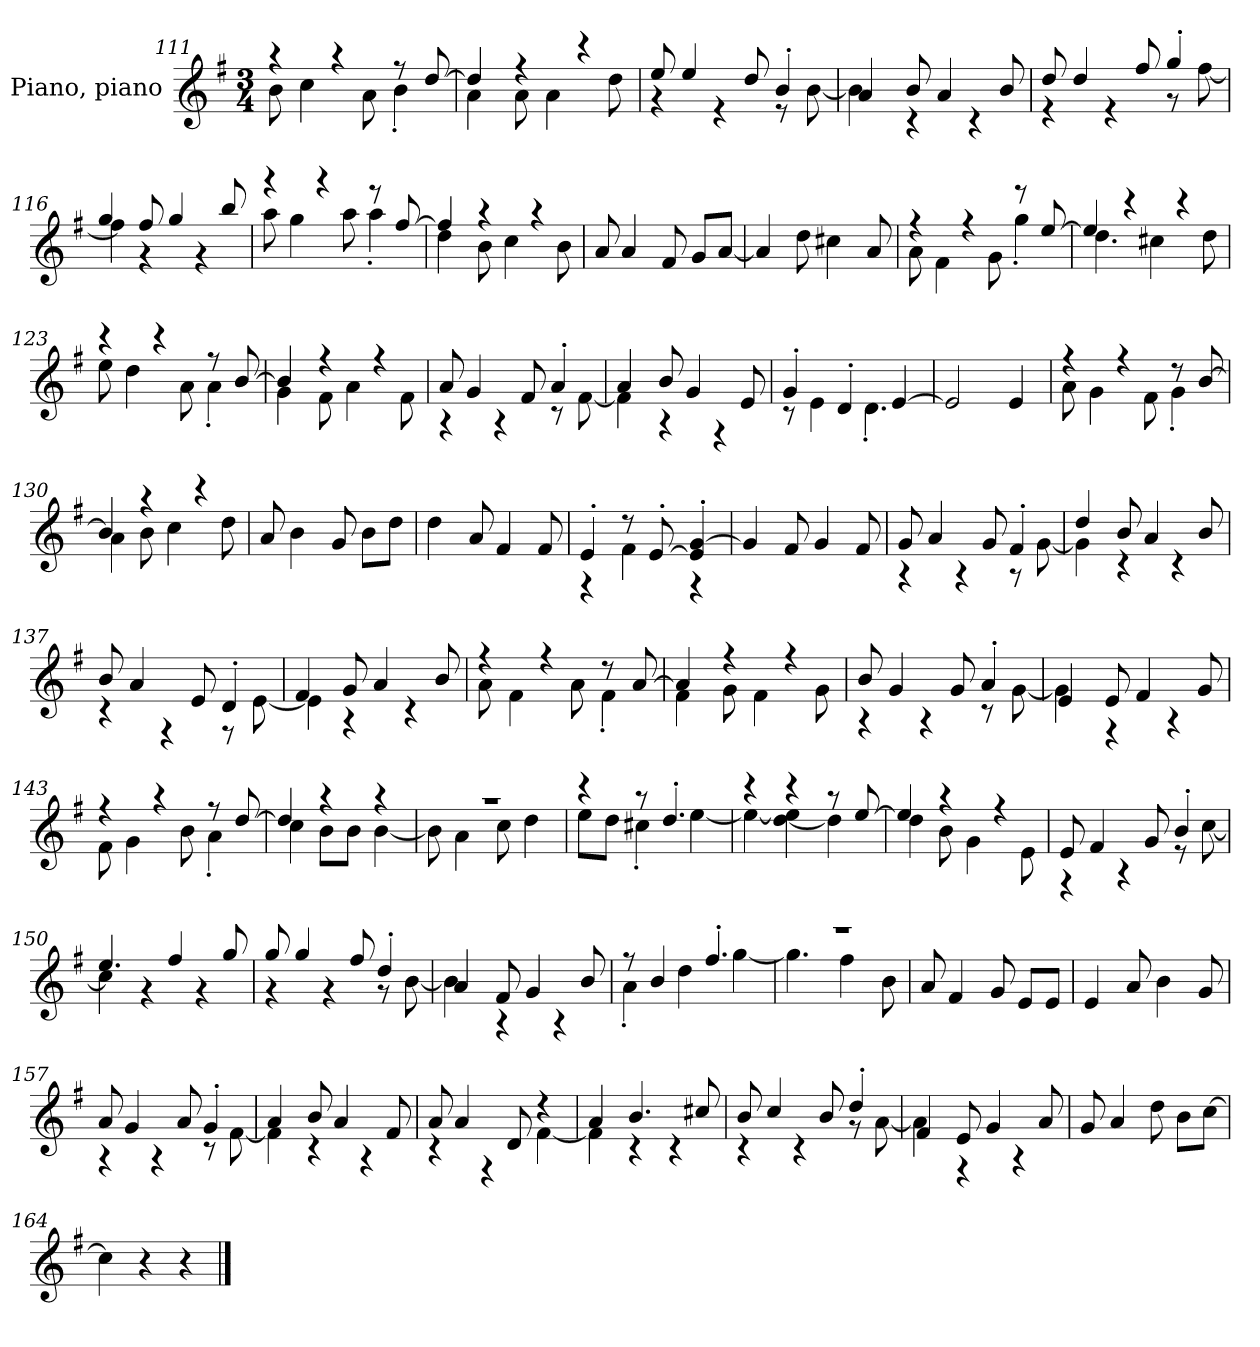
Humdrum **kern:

**kern
*part1
*staff1
*I"Piano, piano
*clefG2
*k[f#]
*M3/4
=111
*^
4r	8b\
.	4cc\
4r	.
.	8a\
8r	4b'\
[8dd/	.
=112	=112
4dd/]	4a\
4r	8a\
.	4a\
4r	.
.	8dd\
=113	=113
8ee/	4r
4ee/	.
.	4r
8dd/	.
4b'/	8r
.	[8b\
!!LO:LB:g=z	!!
=114	=114
4a/	4b\]
8b/	4r
4a/	.
.	4r
8b/	.
=115	=115
8dd/	4r
4dd/	.
.	4r
8ff#/	.
4gg'/	8r
.	[8ff#\
=116	=116
4gg/	4ff#\]
8ff#/	4r
4gg/	.
.	4r
8bb/	.
=117	=117
4r	8aa\
.	4gg\
4r	.
.	8aa\
8r	4aa'\
[8ff#/	.
=118	=118
4ff#/]	4dd\
4r	8b\
.	4cc\
4r	.
.	8b\
*v	*v
=119
8a/
4a/
8f#/
8g/L
[8a/J
!!LO:LB:g=z
=120
4a/]
8dd\
4cc#X\
8a/
=121
*^
4r	8a\
.	4f#\
4r	.
.	8g\
8r	4gg'\
[8ee/	.
=122	=122
4ee/]	4.dd\
4r	.
.	4cc#X\
4r	.
.	8dd\
=123	=123
4r	8ee\
.	4dd\
4r	.
.	8a\
8r	4a'\
[8b/	.
=124	=124
4b/]	4g\
4r	8f#\
.	4a\
4r	.
.	8f#\
=125	=125
8a/	4r
4g/	.
.	4r
8f#/	.
4a'/	8r
.	[8f#\
!!LO:LB:g=z	!!
=126	=126
4a/	4f#\]
8b/	4r
4g/	.
.	4r
8e/	.
=127	=127
4g'/	8r
.	4e\
4d'/	.
.	4.d'\
[4e/	.
*v	*v
=128
2e/]
4e/
=129
*^
4r	8a\
.	4g\
4r	.
.	8f#\
8r	4g'\
[8b/	.
=130	=130
4b/]	4a\
4r	8b\
.	4cc\
4r	.
.	8dd\
*v	*v
=131
8a/
4b\
8g/
8b\L
8dd\J
=132
4dd\
8a/
4f#/
8f#/
!!LO:LB:g=z
=133
*^
4e'/	4r
8r	4f#\
[8e'/	.
4e/]' [4g/'	4r
*v	*v
=134
4g/]
8f#/
4g/
8f#/
=135
*^
8g/	4r
4a/	.
.	4r
8g/	.
4f#'/	8r
.	[8g\
=136	=136
4dd/	4g\]
8b/	4r
4a/	.
.	4r
8b/	.
=137	=137
8b/	4r
4a/	.
.	4r
8e/	.
4d'/	8r
.	[8e\
=138	=138
4f#/	4e\]
8g/	4r
4a/	.
.	4r
8b/	.
!!LO:LB:g=z	!!
=139	=139
4r	8a\
.	4f#\
4r	.
.	8a\
8r	4f#'\
[8a/	.
=140	=140
4a/]	4f#\
4r	8g\
.	4f#\
4r	.
.	8g\
=141	=141
8b/	4r
4g/	.
.	4r
8g/	.
4a'/	8r
.	[8g\
=142	=142
4e/	4g\]
8e/	4r
4f#/	.
.	4r
8g/	.
=143	=143
4r	8f#\
.	4g\
4r	.
.	8b\
8r	4a'\
[8dd/	.
=144	=144
4dd/]	4cc\
4r	8b\L
.	8b\J
4r	[4b\
=145	=145
2.r	8b\]
.	4a\
.	8cc\
.	4dd\
!!LO:PB:g=z	!!
=146	=146
4r	8ee\L
.	8dd\J
8r	4cc#X'\
4.dd'/	.
.	[4ee\
=147	=147
4r	4ee\_
4r	[4dd\ 4ee\]
8r	4dd\]
[8ee/	.
=148	=148
4ee/]	4dd\
4r	8b\
.	4g\
4r	.
.	8e\
=149	=149
8e/	4r
4f#/	.
.	4r
8g/	.
4b'/	8r
.	[8cc\
=150	=150
4.ee/	4cc\]
.	4r
4ff#/	.
.	4r
8gg/	.
=151	=151
8gg/	4r
4gg/	.
.	4r
8ff#/	.
4dd'/	8r
.	[8b\
!!LO:LB:g=z	!!
=152	=152
4a/	4b\]
8f#/	4r
4g/	.
.	4r
8b/	.
=153	=153
8r	4a'\
4b/	.
.	4dd\
4.ff#'/	.
.	[4gg\
=154	=154
2.r	4.gg\]
.	4ff#\
.	8b\
*v	*v
=155
8a/
4f#/
8g/
8e/L
8e/J
=156
4e/
8a/
4b\
8g/
=157
*^
8a/	4r
4g/	.
.	4r
8a/	.
4g'/	8r
.	[8f#\
=158	=158
4a/	4f#\]
8b/	4r
4a/	.
.	4r
8f#/	.
!!LO:LB:g=z	!!
=159	=159
8a/	4r
4a/	.
.	4r
8d/	.
4r	[4f#\
=160	=160
4a/	4f#\]
4.b/	4r
.	4r
8cc#X/	.
=161	=161
8b/	4r
4cc/	.
.	4r
8b/	.
4dd'/	8r
.	[8a\
=162	=162
4f#/	4a\]
8e/	4r
4g/	.
.	4r
8a/	.
*v	*v
=163
8g/
4a/
8dd\
8b\L
[8cc\J
=164
4cc\]
4r
4r
==
*-
